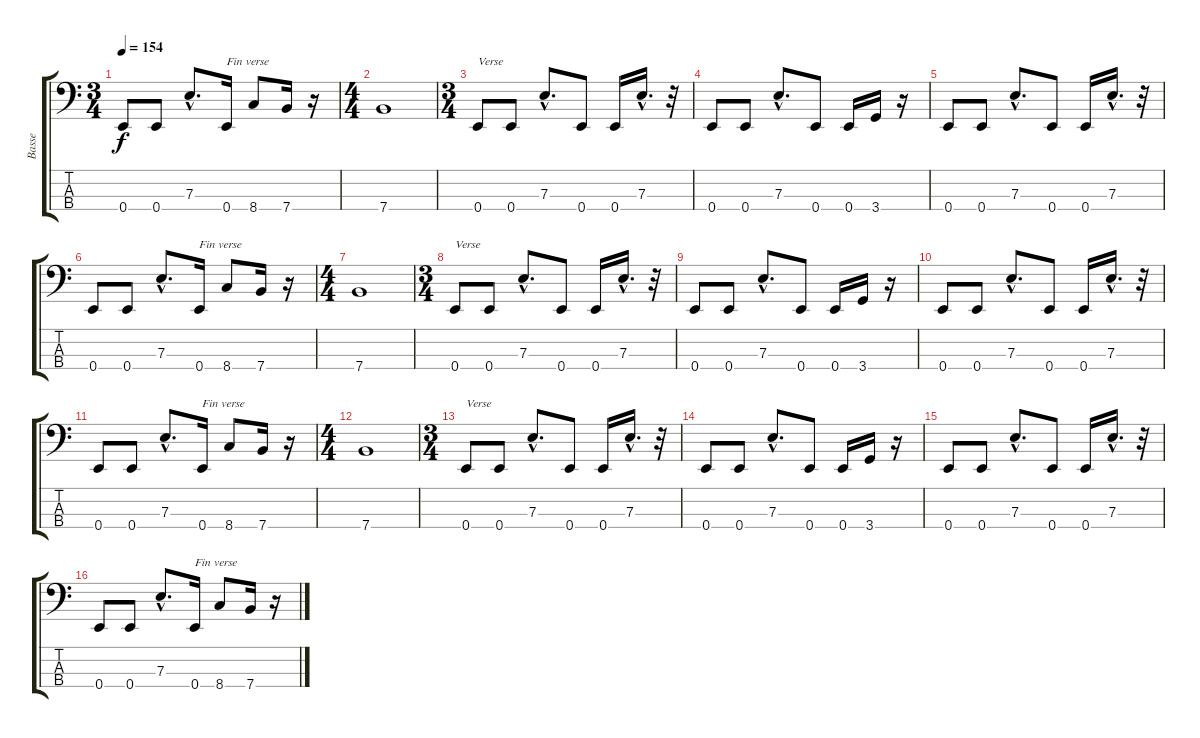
\track ("Basse" "Basse") {instrument electricbasspick}
\staff {score tabs}
\tuning (G2 D2 A1 E1) {hide}
\ts (3 4)
\tempo 154
\clef f4
\ks c
0.4.8{dy f} 0.4.8 7.3{hac}.8{d} 0.4.16{txt "Fin verse"} 8.4.8 7.4.16 r.16 |
\ts (4 4)
7.4.1 |
\ts (3 4)
0.4.8{txt "Verse"} 0.4.8 7.3{hac}.8{d} 0.4.8 0.4.16 7.3{hac}.16{d} r.32 |
0.4.8 0.4.8 7.3{hac}.8{d} 0.4.8 0.4.16 3.4.16 r.16 |
0.4.8 0.4.8 7.3{hac}.8{d} 0.4.8 0.4.16 7.3{hac}.16{d} r.32 |
0.4.8 0.4.8 7.3{hac}.8{d} 0.4.16{txt "Fin verse"} 8.4.8 7.4.16 r.16 |
\ts (4 4)
7.4.1 |
\ts (3 4)
0.4.8{txt "Verse"} 0.4.8 7.3{hac}.8{d} 0.4.8 0.4.16 7.3{hac}.16{d} r.32 |
0.4.8 0.4.8 7.3{hac}.8{d} 0.4.8 0.4.16 3.4.16 r.16 |
0.4.8 0.4.8 7.3{hac}.8{d} 0.4.8 0.4.16 7.3{hac}.16{d} r.32 |
0.4.8 0.4.8 7.3{hac}.8{d} 0.4.16{txt "Fin verse"} 8.4.8 7.4.16 r.16 |
\ts (4 4)
7.4.1 |
\ts (3 4)
0.4.8{txt "Verse"} 0.4.8 7.3{hac}.8{d} 0.4.8 0.4.16 7.3{hac}.16{d} r.32 |
0.4.8 0.4.8 7.3{hac}.8{d} 0.4.8 0.4.16 3.4.16 r.16 |
0.4.8 0.4.8 7.3{hac}.8{d} 0.4.8 0.4.16 7.3{hac}.16{d} r.32 |
0.4.8 0.4.8 7.3{hac}.8{d} 0.4.16{txt "Fin verse"} 8.4.8 7.4.16 r.16
